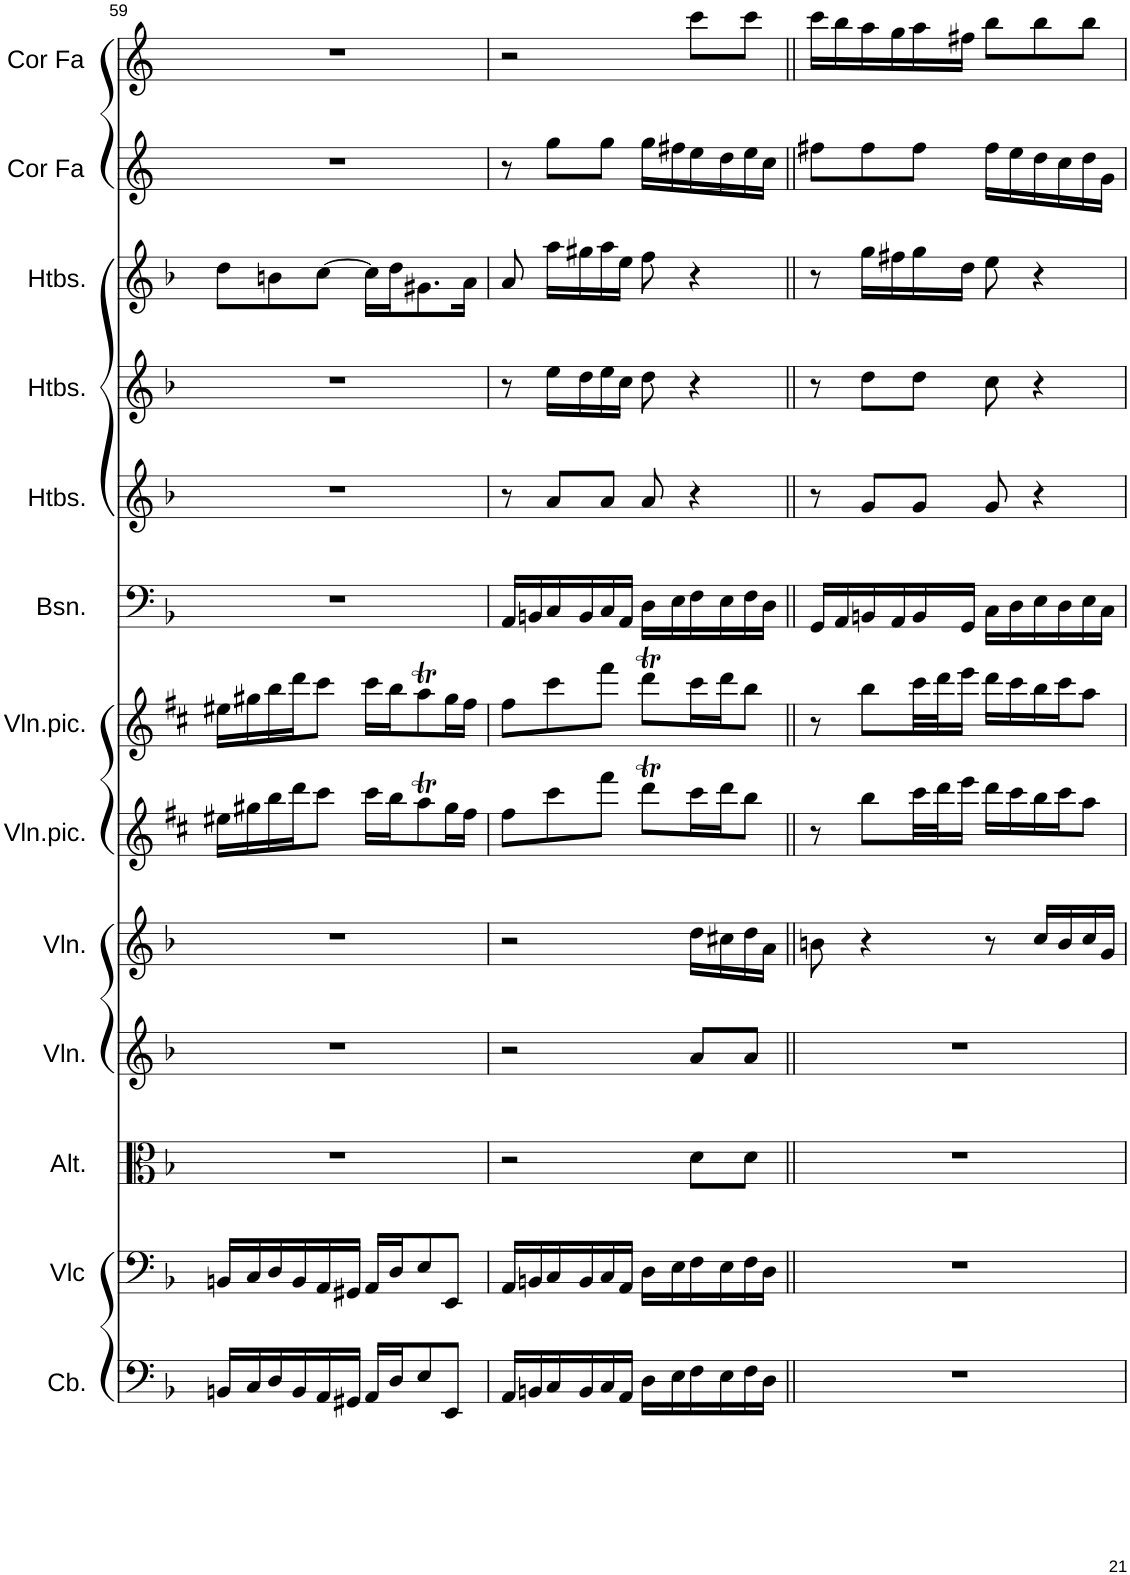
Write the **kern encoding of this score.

**kern	**kern	**kern	**kern	**kern	**kern	**kern	**kern	**kern	**kern	**kern	**kern	**kern
*part13	*part12	*part11	*part10	*part9	*part8	*part7	*part6	*part5	*part4	*part3	*part2	*part1
*staff13	*staff12	*staff11	*staff10	*staff9	*staff8	*staff7	*staff6	*staff5	*staff4	*staff3	*staff2	*staff1
*I"Contrebasse	*I"Violoncelle	*I"Alto	*I"Violon	*I"Violon	*I"Violon	*I"Violon piccolo	*I"Basson	*I"Hautbois	*I"Hautbois	*I"Hautbois	*I"Cor en Fa	*I"Cor en Fa
*I'Cb.	*I'Vlc	*I'Alt.	*I'Vln.	*I'Vln.	*	*I'Vln.pic.	*I'Bsn.	*I'Htbs.	*I'Htbs.	*I'Htbs.	*I'Cor Fa	*I'Cor Fa
!!LO:PB:g=z
*clefF4	*clefF4	*clefC3	*clefG2	*clefG2	*clefG2	*clefG2	*clefF4	*clefG2	*clefG2	*clefG2	*clefG2	*clefG2
*Trd7c12	*	*	*	*	*Trd5c9	*Trd5c9	*	*	*	*	*Trd4c7	*Trd4c7
*k[b-]	*k[b-]	*k[b-]	*k[b-]	*k[b-]	*k[f#c#]	*k[f#c#]	*k[b-]	*k[b-]	*k[b-]	*k[b-]	*k[]	*k[]
*M6/8	*M6/8	*M6/8	*M6/8	*M6/8	*M6/8	*M6/8	*M6/8	*M6/8	*M6/8	*M6/8	*M6/8	*M6/8
=59	=59	=59	=59	=59	=59	=59	=59	=59	=59	=59	=59	=59
16BBn/LL	16BBn/LL	2.r	2.r	2.r	16ee#X\LL	16ee#X\LL	2.r	2.r	2.r	8dd\L	2.r	2.r
16C/	16C/	.	.	.	16gg#X\	16gg#X\	.	.	.	.	.	.
16D/	16D/	.	.	.	16bb\	16bb\	.	.	.	8bn\	.	.
16BB/	16BB/	.	.	.	16ddd\J	16ddd\J	.	.	.	.	.	.
16AA/	16AA/	.	.	.	8ccc#\J	8ccc#\J	.	.	.	[8cc\J	.	.
16GG#X/JJ	16GG#X/JJ	.	.	.	.	.	.	.	.	.	.	.
16AA/LL	16AA/LL	.	.	.	16ccc#\LL	16ccc#\LL	.	.	.	16cc\LL]	.	.
16D/J	16D/J	.	.	.	16bb\J	16bb\J	.	.	.	16dd\J	.	.
8E/	8E/	.	.	.	8aaT\	8aaT\	.	.	.	8.g#X\	.	.
8EE/J	8EE/J	.	.	.	16gg#\L	16gg#\L	.	.	.	.	.	.
.	.	.	.	.	16ff#\JJ	16ff#\JJ	.	.	.	16a\Jk	.	.
=60	=60	=60	=60	=60	=60	=60	=60	=60	=60	=60	=60	=60
16AA/LL	16AA/LL	2r	2r	2r	8ff#\L	8ff#\L	16AA/LL	8r	8r	8a/	8r	2r
16BBn/	16BBn/	.	.	.	.	.	16BBn/	.	.	.	.	.
16C/	16C/	.	.	.	8ccc#\	8ccc#\	16C/	8a/L	16ee\LL	16aa\LL	8gg\L	.
16BB/	16BB/	.	.	.	.	.	16BB/	.	16dd\	16gg#X\	.	.
16C/	16C/	.	.	.	8fff#\J	8fff#\J	16C/	8a/J	16ee\	16aa\	8gg\J	.
16AA/JJ	16AA/JJ	.	.	.	.	.	16AA/JJ	.	16cc\JJ	16ee\JJ	.	.
16D\LL	16D\LL	.	.	.	8dddT\L	8dddT\L	16D\LL	8a/	8dd\	8ff\	16gg\LL	.
16E\	16E\	.	.	.	.	.	16E\	.	.	.	16ff#X\	.
16F\	16F\	8d\L	8a/L	16dd\LL	16ccc#\L	16ccc#\L	16F\	4r	4r	4r	16ee\	8ccc\L
16E\	16E\	.	.	16cc#X\	16ddd\J	16ddd\J	16E\	.	.	.	16dd\	.
16F\	16F\	8d\J	8a/J	16dd\	8bb\J	8bb\J	16F\	.	.	.	16ee\	8ccc\J
16D\JJ	16D\JJ	.	.	16a\JJ	.	.	16D\JJ	.	.	.	16cc\JJ	.
=61||	=61||	=61||	=61||	=61||	=61||	=61||	=61||	=61||	=61||	=61||	=61||	=61||
2.r	2.r	2.r	2.r	8bn\	8r	8r	16GG/LL	8r	8r	8r	8ff#X\L	16ccc\LL
.	.	.	.	.	.	.	16AA/	.	.	.	.	16bb\
.	.	.	.	4r	8bb\L	8bb\L	16BBn/	8g/L	8dd\L	16gg\LL	8ff#\	16aa\
.	.	.	.	.	.	.	16AA/	.	.	16ff#X\	.	16gg\
.	.	.	.	.	32ccc#\LL	32ccc#\LL	16BB/	8g/J	8dd\J	16gg\	8ff#\J	16aa\
.	.	.	.	.	32ddd\J	32ddd\J	.	.	.	.	.	.
.	.	.	.	.	16eee\JJ	16eee\JJ	16GG/JJ	.	.	16dd\JJ	.	16ff#X\JJ
.	.	.	.	8r	16ddd\LL	16ddd\LL	16C\LL	8g/	8cc\	8ee\	16ff#\LL	8bb\L
.	.	.	.	.	16ccc#\	16ccc#\	16D\	.	.	.	16ee\	.
.	.	.	.	16cc/LL	16bb\	16bb\	16E\	4r	4r	4r	16dd\	8bb\
.	.	.	.	16b/	16ccc#\J	16ccc#\J	16D\	.	.	.	16cc\	.
.	.	.	.	16cc/	8aa\J	8aa\J	16E\	.	.	.	16dd\	8bb\J
.	.	.	.	16g/JJ	.	.	16C\JJ	.	.	.	16g\JJ	.
=	=	=	=	=	=	=	=	=	=	=	=	=
*-	*-	*-	*-	*-	*-	*-	*-	*-	*-	*-	*-	*-
